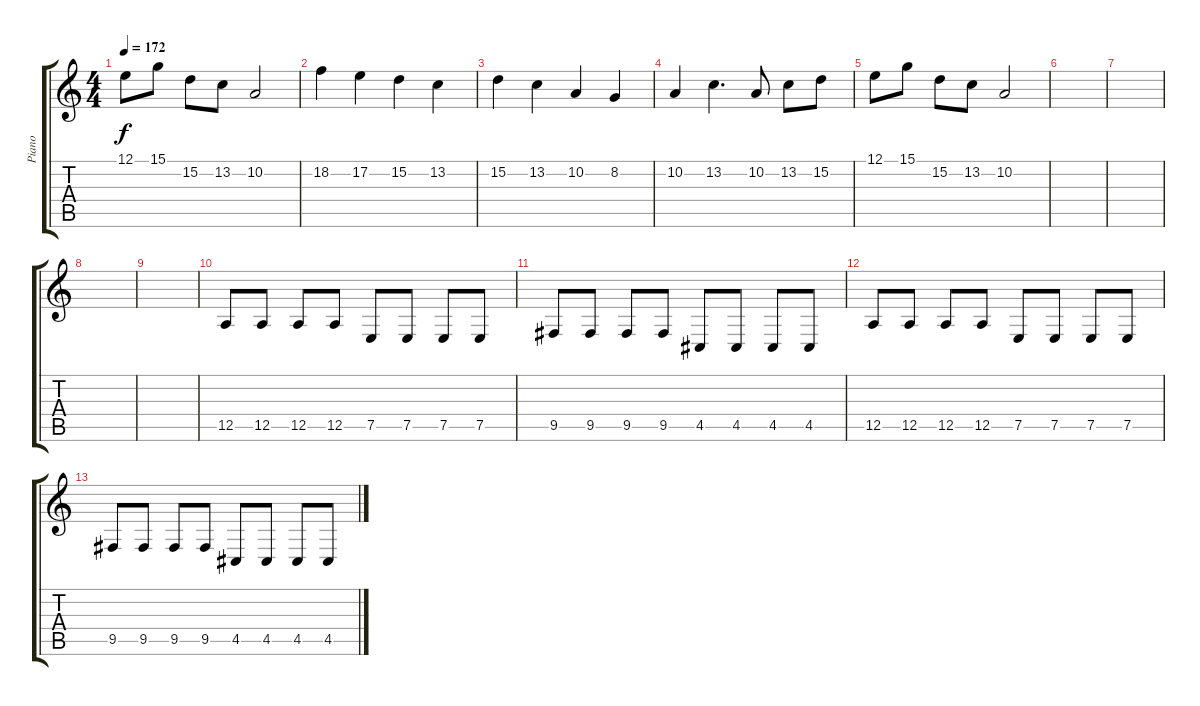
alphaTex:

\track ("Piano" "Piano") {instrument pad3polysynth}
\staff {score tabs}
\tuning (E4 B3 G3 D3 A2 E2) {hide}
\ts (4 4)
\tempo 172
\clef g2
\ks c
12.1.8{dy f} 15.1.8 15.2.8 13.2.8 10.2.2 |
18.2.4 17.2.4 15.2.4 13.2.4 |
15.2.4 13.2.4 10.2.4 8.2.4 |
10.2.4 13.2.4{d} 10.2.8 13.2.8 15.2.8 |
12.1.8 15.1.8 15.2.8 13.2.8 10.2.2 |
|
|
|
|
12.5.8 12.5.8 12.5.8 12.5.8 7.5.8 7.5.8 7.5.8 7.5.8 |
9.5.8 9.5.8 9.5.8 9.5.8 4.5.8 4.5.8 4.5.8 4.5.8 |
12.5.8 12.5.8 12.5.8 12.5.8 7.5.8 7.5.8 7.5.8 7.5.8 |
9.5.8 9.5.8 9.5.8 9.5.8 4.5.8 4.5.8 4.5.8 4.5.8
